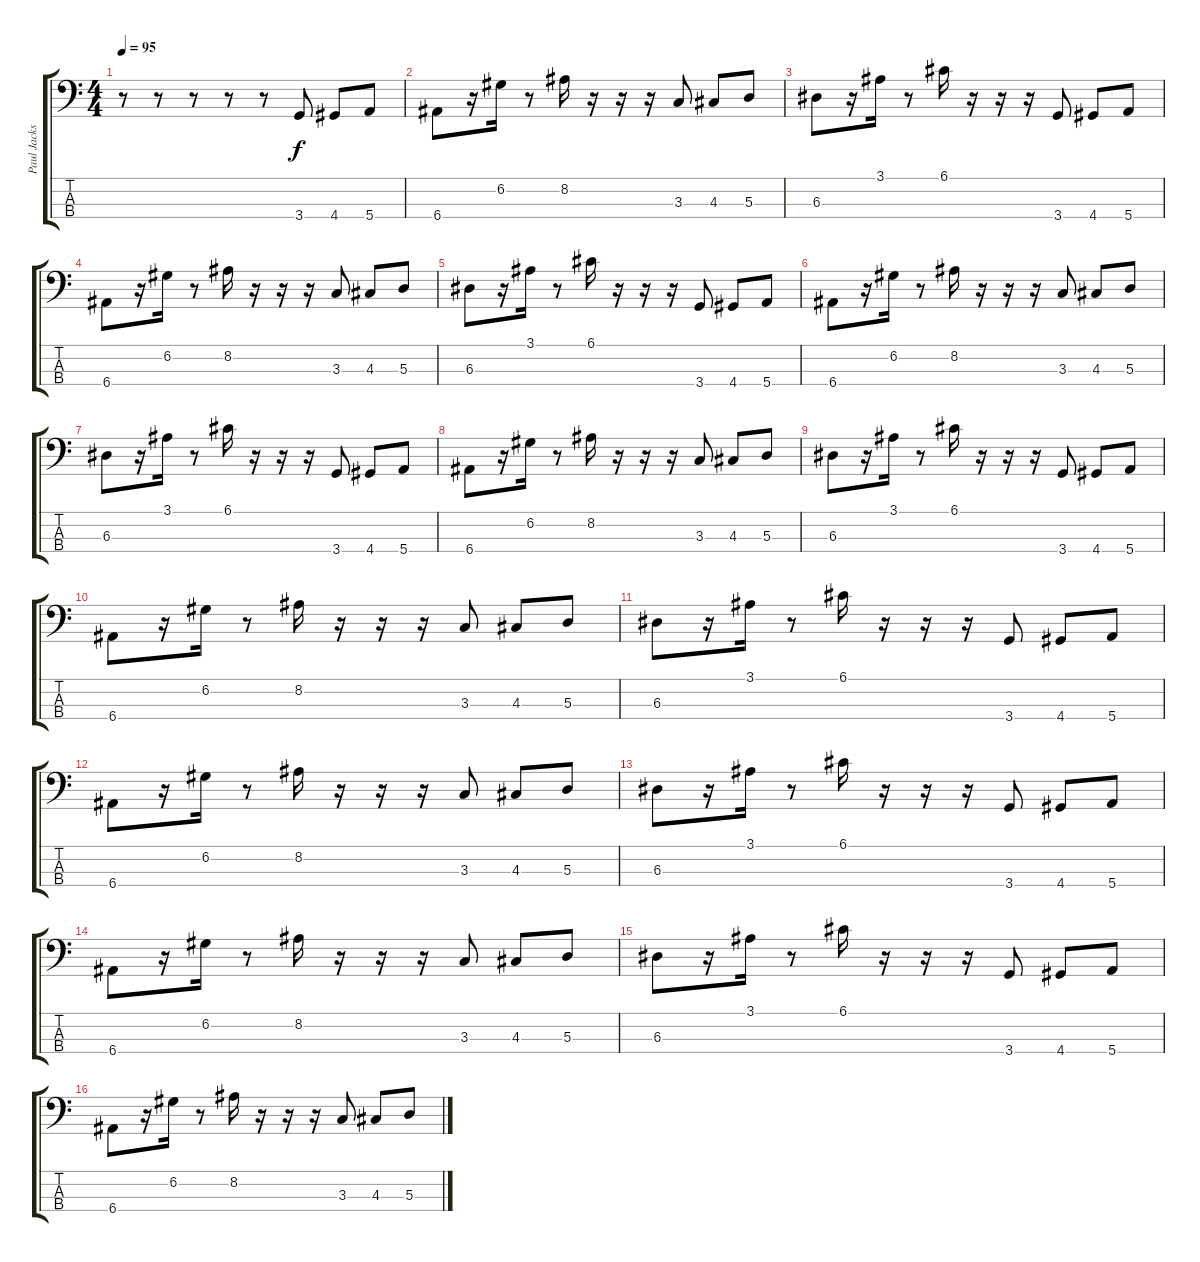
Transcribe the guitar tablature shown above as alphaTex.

\track ("Paul Jackson (basse)" "Paul Jacks") {instrument synthbass1}
\staff {score tabs}
\tuning (G2 D2 A1 E1) {hide}
\ts (4 4)
\tempo 95
\clef f4
\ks c
r.8{dy f instrument synthbass1} r.8 r.8 r.8 r.8 3.4.8 4.4.8 5.4.8 |
6.4.8 r.16 6.2.16 r.8 8.2.16 r.16 r.16 r.16 3.3.8 4.3.8 5.3.8 |
6.3.8 r.16 3.1.16 r.8 6.1.16 r.16 r.16 r.16 3.4.8 4.4.8 5.4.8 |
6.4.8 r.16 6.2.16 r.8 8.2.16 r.16 r.16 r.16 3.3.8 4.3.8 5.3.8 |
6.3.8 r.16 3.1.16 r.8 6.1.16 r.16 r.16 r.16 3.4.8 4.4.8 5.4.8 |
6.4.8 r.16 6.2.16 r.8 8.2.16 r.16 r.16 r.16 3.3.8 4.3.8 5.3.8 |
6.3.8 r.16 3.1.16 r.8 6.1.16 r.16 r.16 r.16 3.4.8 4.4.8 5.4.8 |
6.4.8 r.16 6.2.16 r.8 8.2.16 r.16 r.16 r.16 3.3.8 4.3.8 5.3.8 |
6.3.8 r.16 3.1.16 r.8 6.1.16 r.16 r.16 r.16 3.4.8 4.4.8 5.4.8 |
6.4.8 r.16 6.2.16 r.8 8.2.16 r.16 r.16 r.16 3.3.8 4.3.8 5.3.8 |
6.3.8 r.16 3.1.16 r.8 6.1.16 r.16 r.16 r.16 3.4.8 4.4.8 5.4.8 |
6.4.8 r.16 6.2.16 r.8 8.2.16 r.16 r.16 r.16 3.3.8 4.3.8 5.3.8 |
6.3.8 r.16 3.1.16 r.8 6.1.16 r.16 r.16 r.16 3.4.8 4.4.8 5.4.8 |
6.4.8 r.16 6.2.16 r.8 8.2.16 r.16 r.16 r.16 3.3.8 4.3.8 5.3.8 |
6.3.8 r.16 3.1.16 r.8 6.1.16 r.16 r.16 r.16 3.4.8 4.4.8 5.4.8 |
6.4.8 r.16 6.2.16 r.8 8.2.16 r.16 r.16 r.16 3.3.8 4.3.8 5.3.8
